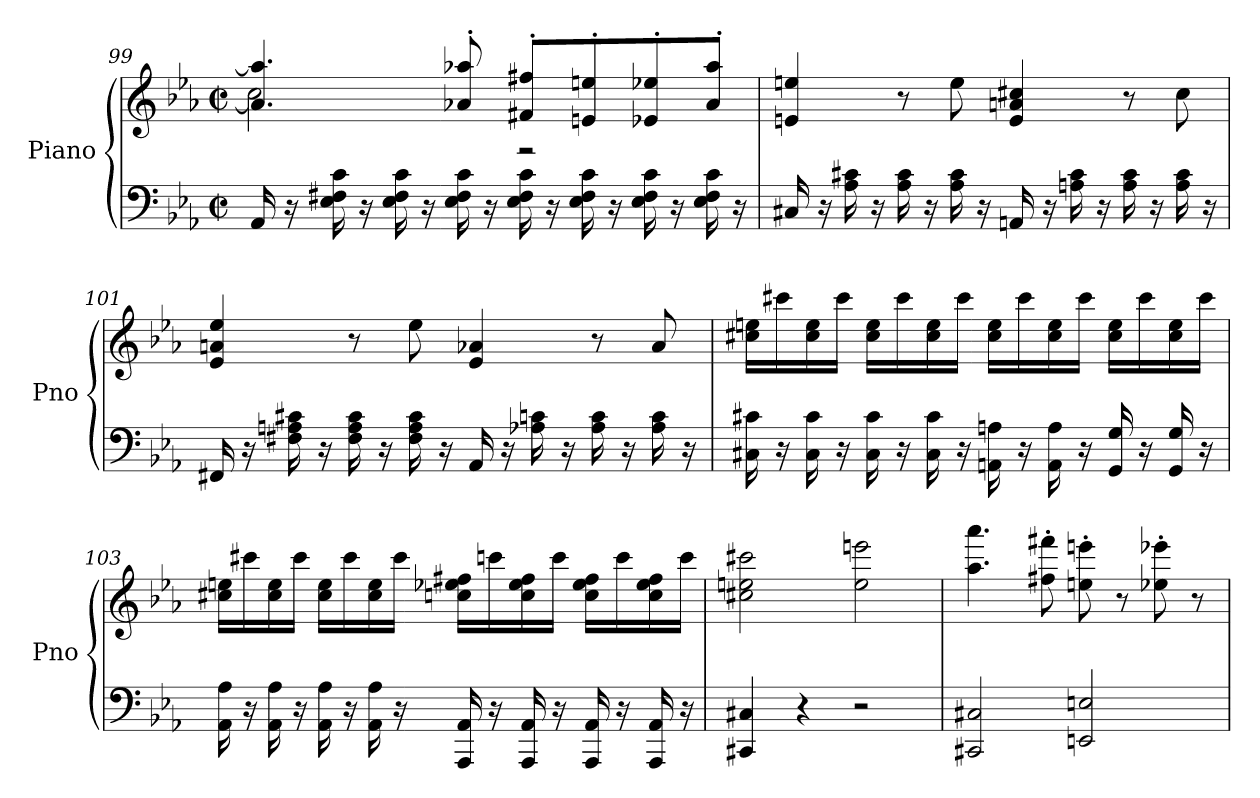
**kern	**kern
*part1	*part1
*staff2	*staff1
*I"Piano	*
*I'Pno	*
!!LO:LB:g=z
*clefF4	*clefG2
*k[b-e-a-]	*k[b-e-a-]
*M2/2	*M2/2
*met(c|)	*met(c|)
=99	=99
*	*^
16AA-/	4.a/] 4.aa/]	2cc\
16r	.	.
16E-\ 16F#X\ 16c\	.	.
16r	.	.
16E-\ 16F#\ 16c\	.	.
16r	.	.
16E-\ 16F#\ 16c\	8a-X/' 8aa-X/'	.
16r	.	.
16E-\ 16F#\ 16c\	8f#X/' 8ff#X/'L	2r
16r	.	.
16E-\ 16F#\ 16c\	8en/' 8een/'	.
16r	.	.
16E-\ 16F#\ 16c\	8e-X/' 8ee-X/'	.
16r	.	.
16E-\ 16F#\ 16c\	8a-/' 8aa-/'J	.
16r	.	.
*	*v	*v
=100	=100
16C#X/	4en/ 4een/
16r	.
16A-\ 16c#X\	.
16r	.
16A-\ 16c#\	8r
16r	.
16A-\ 16c#\	8ee\
16r	.
16AAn/	4e/ 4an/ 4cc#X/
16r	.
16An\ 16c#\	.
16r	.
16A\ 16c#\	8r
16r	.
16A\ 16c#\	8cc#\
16r	.
!!LO:LB:g=z
=101	=101
16FF#X/	4e-/ 4an/ 4ee-/
16r	.
16F#X\ 16An\ 16c#X\	.
16r	.
16F#\ 16A\ 16c#\	8r
16r	.
16F#\ 16A\ 16c#\	8ee-\
16r	.
16AA-/	4e-/ 4a-X/
16r	.
16A-X\ 16cn\	.
16r	.
16A-\ 16c\	8r
16r	.
16A-\ 16c\	8a-/
16r	.
=102	=102
16C#X\ 16c#X\	16cc#X\ 16een\LL
16r	16ccc#X\
16C#\ 16c#\	16cc#\ 16ee\
16r	16ccc#\JJ
16C#\ 16c#\	16cc#\ 16ee\LL
16r	16ccc#\
16C#\ 16c#\	16cc#\ 16ee\
16r	16ccc#\JJ
16AAn\ 16An\	16cc#\ 16ee\LL
16r	16ccc#\
16AA\ 16A\	16cc#\ 16ee\
16r	16ccc#\JJ
16GG/ 16G/	16cc#\ 16ee\LL
16r	16ccc#\
16GG/ 16G/	16cc#\ 16ee\
16r	16ccc#\JJ
!!LO:PB:g=z
=103	=103
16AA-\ 16A-\	16cc#X\ 16een\LL
16r	16ccc#X\
16AA-\ 16A-\	16cc#\ 16ee\
16r	16ccc#\JJ
16AA-\ 16A-\	16cc#\ 16ee\LL
16r	16ccc#\
16AA-\ 16A-\	16cc#\ 16ee\
16r	16ccc#\JJ
16AAA-/ 16AA-/	16ccn\ 16ee-X\ 16ff#X\LL
16r	16cccn\
16AAA-/ 16AA-/	16cc\ 16ee-\ 16ff#\
16r	16ccc\JJ
16AAA-/ 16AA-/	16cc\ 16ee-\ 16ff#\LL
16r	16ccc\
16AAA-/ 16AA-/	16cc\ 16ee-\ 16ff#\
16r	16ccc\JJ
=104	=104
4CC#X/ 4C#X/	2cc#X\ 2een\ 2ccc#X\
4r	.
2r	2ee\ 2eeen\
=105	=105
2CC#X/ 2C#X/	4.aa-\ 4.aaa-\
.	8ff#X\' 8fff#X\'
2EEn/ 2En/	8een\' 8eeen\'
.	8r
.	8ee-X\' 8eee-X\'
.	8r
=	=
*-	*-
